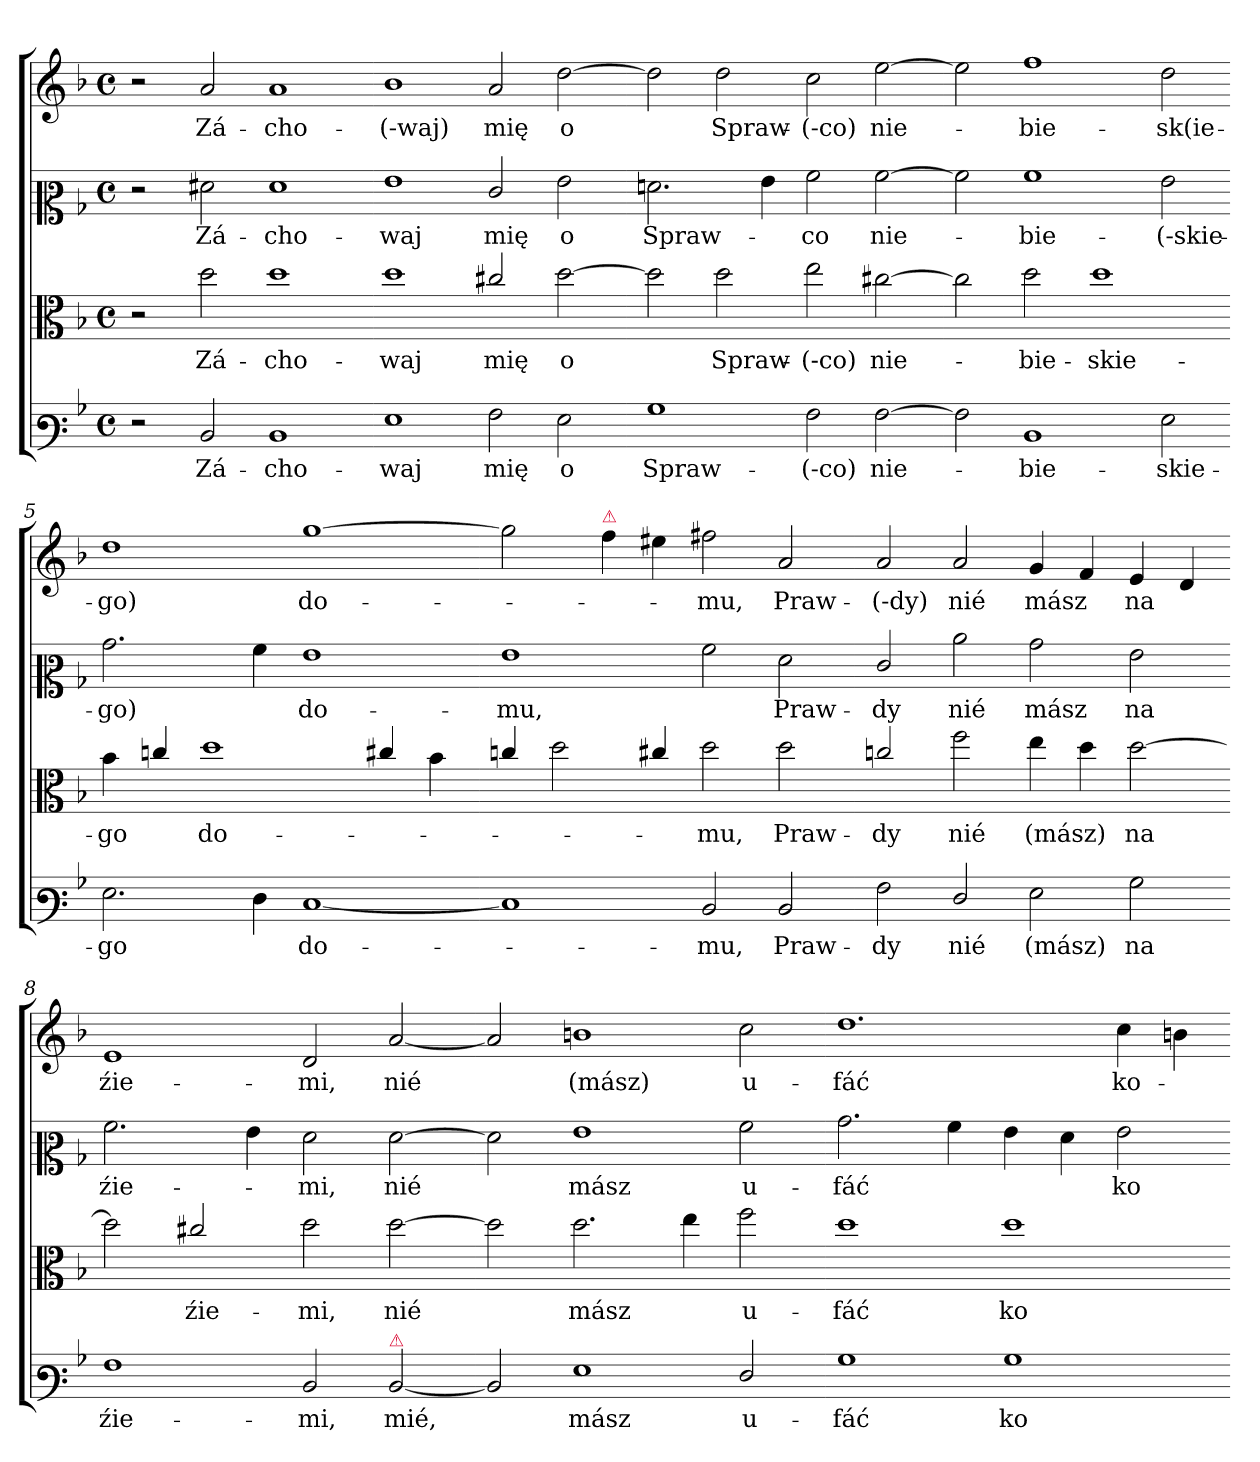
**kern	**text	**kern	**text	**kern	**text	**kern	**text
*part4	*part4	*part3	*part3	*part2	*part2	*part1	*part1
*staff4	*staff4	*staff3	*staff3	*staff2	*staff2	*staff1	*staff1
*clefF3	*	*clefC3	*	*clefC2	*	*clefG2	*
*k[b-]	*	*k[b-]	*	*k[b-]	*	*k[b-]	*
*M4/2	*	*M4/2	*	*M4/2	*	*M4/2	*
*met(c)	*	*met(c)	*	*met(c)	*	*met(c)	*
=1	=1	=1	=1	=1	=1	=1	=1
2r	.	2r	.	2r	.	2r	.
2D	Zá-	2dd	Zá-	2f#X	Zá-	2a	Zá-
1D	-cho-	1dd	-cho-	1f#	-cho-	1a	-cho-
=2-	=2-	=2-	=2-	=2-	=2-	=2-	=2-
1G	-waj	1dd	-waj	1g	-waj	1b-	(-waj)
2A	mię	2cc#X/	mię	2e/	mię	2a	mię
2G	o	[2dd	o	2g	o	[2dd	o
=3-	=3-	=3-	=3-	=3-	=3-	=3-	=3-
1B-	Spraw-	2dd]	.	2.fn	Spraw-	2dd]	.
.	.	2dd	Spraw-	.	.	2dd	Spraw-
.	.	.	.	4g	.	.	.
2A	(-co)	2ee	(-co)	2a	-co	2cc	(-co)
[2A	nie-	[2cc#X	nie-	[2a	nie-	[2ee	nie-
=4-	=4-	=4-	=4-	=4-	=4-	=4-	=4-
2A]	.	2cc#]	.	2a]	.	2ee]	.
1D	-bie-	2dd	-bie-	1a	-bie-	1ff	-bie-
.	.	1dd	-skie-	.	.	.	.
2G	-skie-	.	.	2g	(-skie-	2dd	-sk(ie-
=5-	=5-	=5-	=5-	=5-	=5-	=5-	=5-
2.G	-go	4b-	-go	2.b-	-go)	1dd	-go)
.	.	4ccn/	.	.	.	.	.
.	.	1dd	do-	.	.	.	.
4F	.	.	.	4a	.	.	.
[1E	do-	.	.	1g	do-	[1gg	do-
.	.	4cc#X/	.	.	.	.	.
.	.	4b-	.	.	.	.	.
=6-	=6-	=6-	=6-	=6-	=6-	=6-	=6-
1E]	.	4ccn/	.	1g	mu,	2gg]	.
.	.	2dd	.	.	.	.	.
!	!	!	!	!	!	!LO:TX:a:color=crimson:t=⚠	!
.	.	.	.	.	.	4ff	.
.	.	4cc#X/	.	.	.	4ee#X	.
2D	-mu,	2dd	-mu,	2a	.	2ff#X	-mu,
2D	Praw-	2dd	Praw-	2f	Praw-	2a	Praw-
=7-	=7-	=7-	=7-	=7-	=7-	=7-	=7-
2A	-dy	2ccn/	-dy	2e/	-dy	2a	(-dy)
2F/	nié	2ff	nié	2cc	nié	2a	nié
2G	(mász)	4ee	(mász)	2b-	mász	4g	mász
.	.	4dd	.	.	.	4f	.
2B-	na	[2dd	na	2g	na	4e	na
.	.	.	.	.	.	4d	.
=8-	=8-	=8-	=8-	=8-	=8-	=8-	=8-
1A	źie-	2dd]	.	2.a	źie-	1e	źie-
.	.	2cc#X/	źie-	.	.	.	.
.	.	.	.	4g	.	.	.
2D	-mi,	2dd	-mi,	2f	-mi,	2d	-mi,
!LO:TX:a:color=crimson:t=⚠	!	!	!	!	!	!	!
[2D	mié,	[2dd	nié	[2f	nié	[2a	nié
=9-	=9-	=9-	=9-	=9-	=9-	=9-	=9-
2D]	.	2dd]	.	2f]	.	2a]	.
1G	mász	2.dd	mász	1g	mász	1bn	(mász)
.	.	4ee	.	.	.	.	.
2F/	u-	2ff	u-	2a	u-	2cc	u-
=10-	=10-	=10-	=10-	=10-	=10-	=10-	=10-
1B-	-fáć	1dd	-fáć	2.b-	-fáć	1.dd	-fáć
.	.	.	.	4a	.	.	.
1B-	ko-	1dd	ko-	4g	.	.	.
.	.	.	.	4f	.	.	.
.	.	.	.	2g	ko-	4cc	ko-
.	.	.	.	.	.	4bn	.
=-	=-	=-	=-	=-	=-	=-	=-
*-	*-	*-	*-	*-	*-	*-	*-
